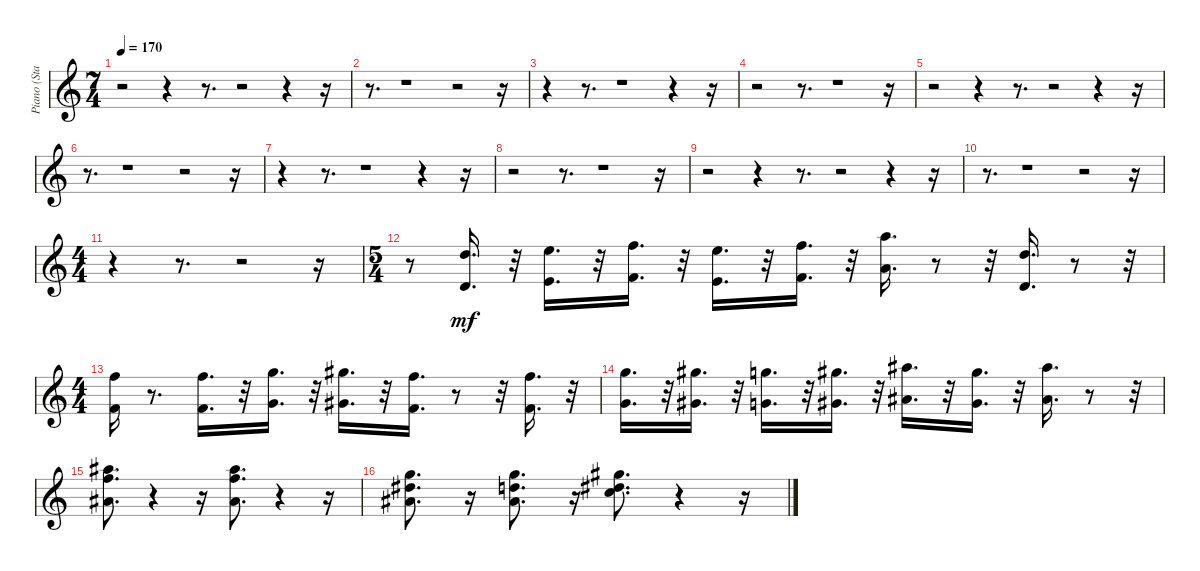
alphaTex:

\track ("Piano (Staff 1)" "Piano (Sta") {instrument acousticgrandpiano}
\staff {score}
\tuning (E4 B3 G3 D3 A2 E2 B1) {hide}
\ts (7 4)
\tempo 170
\clef g2
\ks c
r.2{dy mf} r.4 r.8{d} r.2 r.4 r.16 |
r.8{d} r.1 r.2 r.16 |
r.4 r.8{d} r.1 r.4 r.16 |
r.2 r.8{d} r.1 r.16 |
r.2 r.4 r.8{d} r.2 r.4 r.16 |
r.8{d} r.1 r.2 r.16 |
r.4 r.8{d} r.1 r.4 r.16 |
r.2 r.8{d} r.1 r.16 |
r.2 r.4 r.8{d} r.2 r.4 r.16 |
r.8{d} r.1 r.2 r.16 |
\ts (4 4)
r.4 r.8{d} r.2 r.16 |
\ts (5 4)
r.8 (10.1 3.2).16{d} r.32 (0.1 17.2).16{d} r.32 (1.1 18.2).16{d} r.32 (0.1 17.2).16{d} r.32 (1.1 18.2).16{d} r.32 (5.1 22.2).16{d} r.8 r.32 (10.1 3.2).16{d} r.8 r.32 |
\ts (4 4)
(1.1 18.2).16 r.8{d} (1.1 18.2).16{d} r.32 (3.1 20.2).16{d} r.32 (4.1 21.2).16{d} r.32 (1.1 18.2).16{d} r.8 r.32 (1.1 18.2).16{d} r.32 |
(3.1 20.2).16{d} r.32 (4.1 21.2).16{d} r.32 (3.1 20.2).16{d} r.32 (4.1 21.2).16{d} r.32 (6.1 23.2).16{d} r.32 (4.1 21.2).16{d} r.32 (6.1 23.2).16{d} r.8 r.32 |
(6.1 18.2 27.3).8{d} r.4 r.16 (6.1 18.2 27.3).8{d} r.4 r.16 |
(6.1 16.2 24.3).8{d} r.16 (6.1 15.2 24.3).8{d} r.16 (8.1 16.2 25.3).8{d} r.4 r.16
